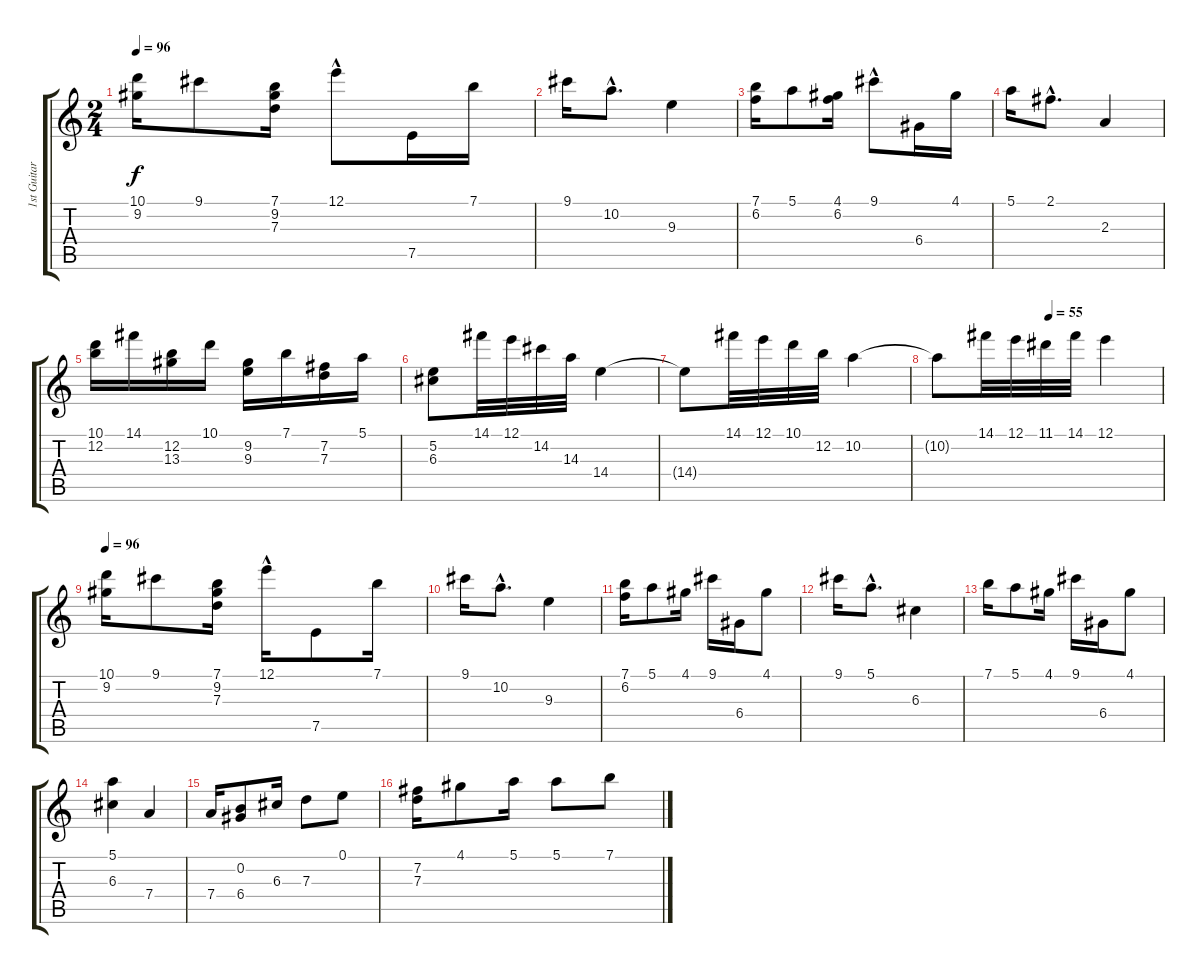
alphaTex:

\track ("1st Guitar" "1st Guitar") {instrument acousticguitarnylon}
\staff {score tabs}
\tuning (E4 B3 G3 D3 A2 E2) {hide}
\ts (2 4)
\tempo 96
\clef g2
\ks c
(10.1 9.2).16{dy f} 9.1.8 (7.1 9.2 7.3).16 12.1{hac}.8 7.5.16 7.1.16 |
9.1.16 10.2{hac}.8{d} 9.3.4 |
(7.1 6.2).16 5.1.8 (4.1 6.2).16 9.1{hac}.8 6.4.16 4.1.16 |
5.1.16 2.1{hac}.8{d} 2.3.4 |
(10.1 12.2).16 14.1.16 (12.2 13.3).16 10.1.16 (9.2 9.3).16 7.1.16 (7.2 7.3).16 5.1.16 |
(5.2 6.3).8 14.1.32 12.1.32 14.2.32 14.3.32 14.4.4 |
14.4{t}.8 14.1.32 12.1.32 10.1.32 12.2.32 10.2.4 |
\tempo (55 0.5)
10.2{t}.8 14.1.32 12.1.32 11.1.32 14.1.32 12.1.4 |
\tempo 96
(10.1 9.2).16 9.1.8 (7.1 9.2 7.3).16 12.1{hac}.16 7.5.8 7.1.16 |
9.1.16 10.2{hac}.8{d} 9.3.4 |
(7.1 6.2).16 5.1.8 4.1.16 9.1.16 6.4.16 4.1.8 |
9.1.16 5.1{hac}.8{d} 6.3.4 |
7.1.16 5.1.8 4.1.16 9.1.16 6.4.16 4.1.8 |
(5.1 6.3).4 7.4.4 |
7.4.16 (0.2 6.4).8 6.3.16 7.3.8 0.1.8 |
(7.2 7.3).16 4.1.8 5.1.16 5.1.8 7.1.8
